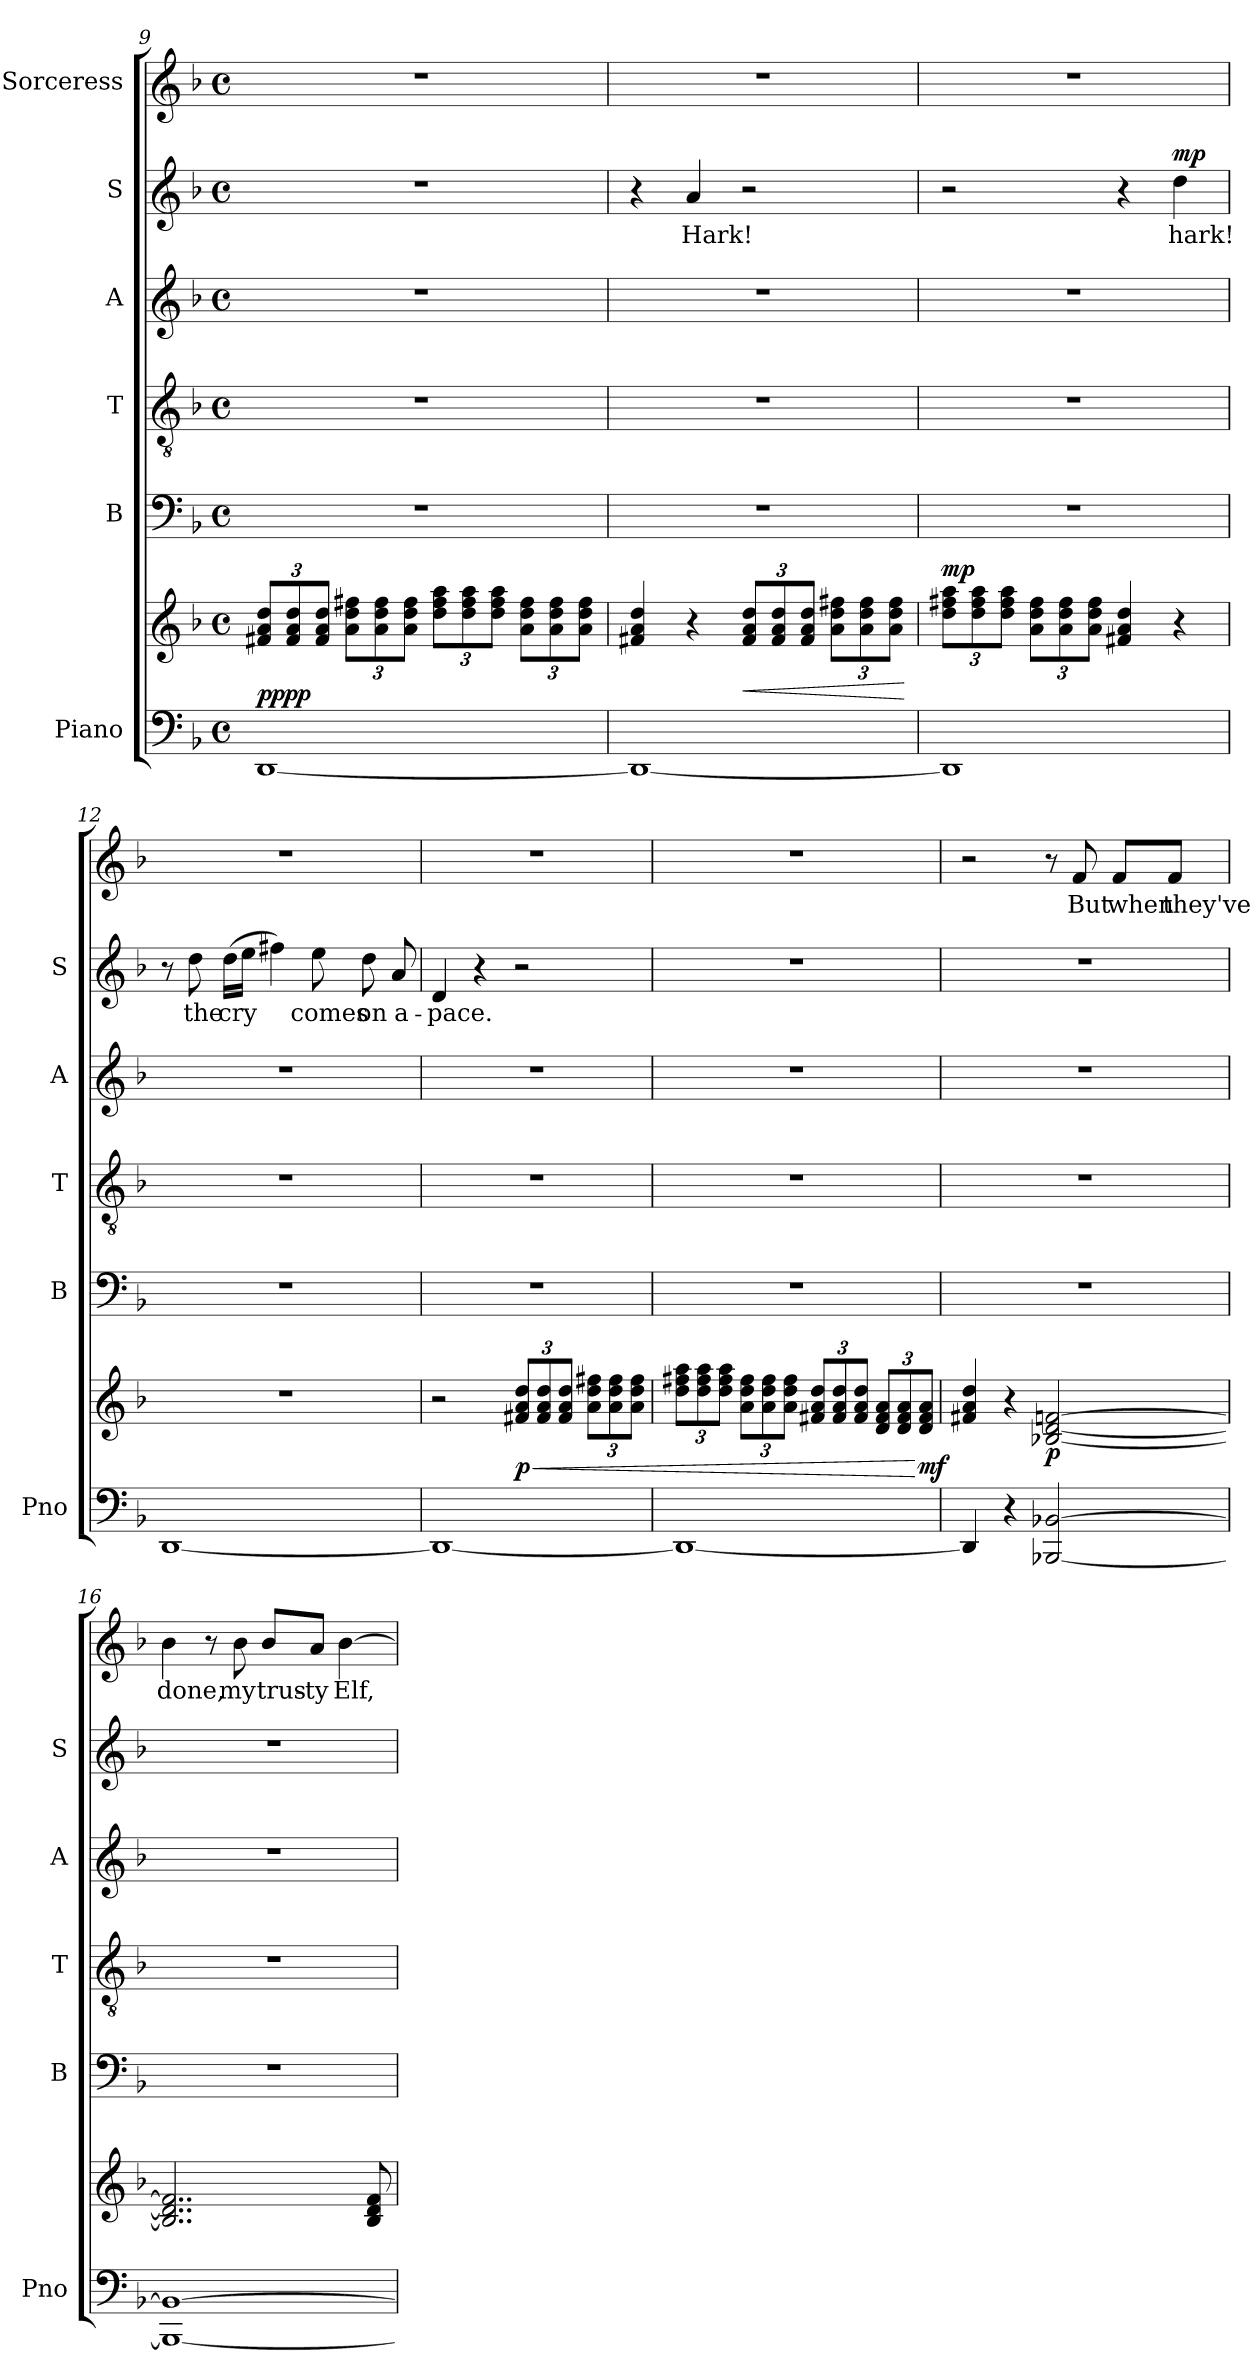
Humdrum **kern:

**kern	**kern	**dynam	**kern	**kern	**kern	**kern	**text	**dynam	**kern	**text
*part6	*part6	*part6	*part5	*part4	*part3	*part2	*part2	*part2	*part1	*part1
*staff7	*staff6	*staff6/7	*staff5	*staff4	*staff3	*staff2	*staff2	*staff2	*staff1	*staff1
*I"Piano	*	*	*I"B	*I"T	*I"A	*I"S	*	*	*I"Sorceress	*
*I'Pno	*	*	*I'B	*I'T	*I'A	*I'S	*	*	*	*
*clefF4	*clefG2	*	*clefF4	*clefGv2	*clefG2	*clefG2	*	*	*clefG2	*
*k[b-]	*k[b-]	*	*k[b-]	*k[b-]	*k[b-]	*k[b-]	*	*	*k[b-]	*
*M4/4	*M4/4	*	*M4/4	*M4/4	*M4/4	*M4/4	*	*	*M4/4	*
*met(c)	*met(c)	*	*met(c)	*met(c)	*met(c)	*met(c)	*	*	*met(c)	*
*	*Xbrackettup	*	*	*	*	*	*	*	*	*
=9	=9	=9	=9	=9	=9	=9	=9	=9	=9	=9
!	!	!LO:DY:a=2	!	!	!	!	!	!	!	!
!	!	!LO:DY:n=1:a	!	!	!	!	!	!	!	!
[1DD	12f#X/ 12a/ 12dd/L	pp pp	1r	1r	1r	1r	.	.	1r	.
.	12f#/ 12a/ 12dd/	.	.	.	.	.	.	.	.	.
.	12f#/ 12a/ 12dd/J	.	.	.	.	.	.	.	.	.
.	12a\ 12dd\ 12ff#X\L	.	.	.	.	.	.	.	.	.
.	12a\ 12dd\ 12ff#\	.	.	.	.	.	.	.	.	.
.	12a\ 12dd\ 12ff#\J	.	.	.	.	.	.	.	.	.
.	12dd\ 12ff#\ 12aa\L	.	.	.	.	.	.	.	.	.
.	12dd\ 12ff#\ 12aa\	.	.	.	.	.	.	.	.	.
.	12dd\ 12ff#\ 12aa\J	.	.	.	.	.	.	.	.	.
.	12a\ 12dd\ 12ff#\L	.	.	.	.	.	.	.	.	.
.	12a\ 12dd\ 12ff#\	.	.	.	.	.	.	.	.	.
.	12a\ 12dd\ 12ff#\J	.	.	.	.	.	.	.	.	.
=10	=10	=10	=10	=10	=10	=10	=10	=10	=10	=10
1DD_	4f#X/ 4a/ 4dd/	.	1r	1r	1r	4r	.	.	1r	.
!	!	!	!	!	!	!	!LO:LY:b	!	!	!
.	4r	.	.	.	.	4a/	Hark!	.	.	.
!	!	!LO:HP:b	!	!	!	!	!	!	!	!
.	12f#/ 12a/ 12dd/L	<	.	.	.	2r	.	.	.	.
.	12f#/ 12a/ 12dd/	.	.	.	.	.	.	.	.	.
.	12f#/ 12a/ 12dd/J	.	.	.	.	.	.	.	.	.
.	12a\ 12dd\ 12ff#X\L	.	.	.	.	.	.	.	.	.
.	12a\ 12dd\ 12ff#\	.	.	.	.	.	.	.	.	.
.	12a\ 12dd\ 12ff#\J	.	.	.	.	.	.	.	.	.
.	.	[	.	.	.	.	.	.	.	.
=11	=11	=11	=11	=11	=11	=11	=11	=11	=11	=11
!	!	!LO:DY:a	!	!	!	!	!	!	!	!
1DD]	12dd\ 12ff#X\ 12aa\L	mp	1r	1r	1r	2r	.	.	1r	.
.	12dd\ 12ff#\ 12aa\	.	.	.	.	.	.	.	.	.
.	12dd\ 12ff#\ 12aa\J	.	.	.	.	.	.	.	.	.
.	12a\ 12dd\ 12ff#\L	.	.	.	.	.	.	.	.	.
.	12a\ 12dd\ 12ff#\	.	.	.	.	.	.	.	.	.
.	12a\ 12dd\ 12ff#\J	.	.	.	.	.	.	.	.	.
.	4f#X/ 4a/ 4dd/	.	.	.	.	4r	.	.	.	.
!	!	!	!	!	!	!	!LO:LY:b	!LO:DY:a	!	!
.	4r	.	.	.	.	4dd\	hark!	mp	.	.
!!LO:LB:g=z
=12	=12	=12	=12	=12	=12	=12	=12	=12	=12	=12
[1DD	1r	.	1r	1r	1r	8r	.	.	1r	.
!	!	!	!	!	!	!	!LO:LY:b	!	!	!
.	.	.	.	.	.	8dd\	the	.	.	.
!	!	!	!	!	!	!	!LO:LY:b	!	!	!
.	.	.	.	.	.	(>16dd\LL	cry	.	.	.
.	.	.	.	.	.	16ee\JJ	.	.	.	.
.	.	.	.	.	.	4ff#X\)	.	.	.	.
!	!	!	!	!	!	!	!LO:LY:b	!	!	!
.	.	.	.	.	.	8ee\	comes	.	.	.
!	!	!	!	!	!	!	!LO:LY:b	!	!	!
.	.	.	.	.	.	8dd\	on	.	.	.
!	!	!	!	!	!	!	!LO:LY:b	!	!	!
.	.	.	.	.	.	8a/	a-	.	.	.
=13	=13	=13	=13	=13	=13	=13	=13	=13	=13	=13
!	!	!	!	!	!	!	!LO:LY:b	!	!	!
1DD_	2r	.	1r	1r	1r	4d/	-pace.	.	1r	.
.	.	.	.	.	.	4r	.	.	.	.
!	!	!LO:HP:b	!	!	!	!	!	!	!	!
!	!	!LO:DY:n=1:b	!	!	!	!	!	!	!	!
.	12f#X/ 12a/ 12dd/L	< p	.	.	.	2r	.	.	.	.
.	12f#/ 12a/ 12dd/	.	.	.	.	.	.	.	.	.
.	12f#/ 12a/ 12dd/J	.	.	.	.	.	.	.	.	.
.	12a\ 12dd\ 12ff#X\L	.	.	.	.	.	.	.	.	.
.	12a\ 12dd\ 12ff#\	.	.	.	.	.	.	.	.	.
.	12a\ 12dd\ 12ff#\J	.	.	.	.	.	.	.	.	.
=14	=14	=14	=14	=14	=14	=14	=14	=14	=14	=14
1DD_	12dd\ 12ff#X\ 12aa\L	.	1r	1r	1r	1r	.	.	1r	.
.	12dd\ 12ff#\ 12aa\	.	.	.	.	.	.	.	.	.
.	12dd\ 12ff#\ 12aa\J	.	.	.	.	.	.	.	.	.
.	12a\ 12dd\ 12ff#\L	.	.	.	.	.	.	.	.	.
.	12a\ 12dd\ 12ff#\	.	.	.	.	.	.	.	.	.
.	12a\ 12dd\ 12ff#\J	.	.	.	.	.	.	.	.	.
.	12f#X/ 12a/ 12dd/L	.	.	.	.	.	.	.	.	.
.	12f#/ 12a/ 12dd/	.	.	.	.	.	.	.	.	.
.	12f#/ 12a/ 12dd/J	.	.	.	.	.	.	.	.	.
.	12d/ 12f#/ 12a/L	.	.	.	.	.	.	.	.	.
.	12d/ 12f#/ 12a/	.	.	.	.	.	.	.	.	.
!	!	!LO:DY:n=1:b	!	!	!	!	!	!	!	!
.	12d/ 12f#/ 12a/J	[ mf	.	.	.	.	.	.	.	.
=15	=15	=15	=15	=15	=15	=15	=15	=15	=15	=15
4DD/]	4f#X/ 4a/ 4dd/	.	1r	1r	1r	1r	.	.	2r	.
4r	4r	.	.	.	.	.	.	.	.	.
!	!	!LO:DY:b	!	!	!	!	!	!	!	!
[2BBB-X/ [2BB-X/	[2B-X/ [2d/ [2fn/	p	.	.	.	.	.	.	8r	.
!	!	!	!	!	!	!	!	!	!	!LO:LY:b
.	.	.	.	.	.	.	.	.	8f/	But
!	!	!	!	!	!	!	!	!	!	!LO:LY:b
.	.	.	.	.	.	.	.	.	8f/L	when
!	!	!	!	!	!	!	!	!	!	!LO:LY:b
.	.	.	.	.	.	.	.	.	8f/J	they've
!!LO:LB:g=z
=16	=16	=16	=16	=16	=16	=16	=16	=16	=16	=16
!	!	!	!	!	!	!	!	!	!	!LO:LY:b
1BBB-_ 1BB-_	2..B-/] 2..d/] 2..f/]	.	1r	1r	1r	1r	.	.	4b-\	done,
.	.	.	.	.	.	.	.	.	8r	.
!	!	!	!	!	!	!	!	!	!	!LO:LY:b
.	.	.	.	.	.	.	.	.	8b-\	my
!	!	!	!	!	!	!	!	!	!	!LO:LY:b
.	.	.	.	.	.	.	.	.	8b-/L	trus-
!	!	!	!	!	!	!	!	!	!	!LO:LY:b
.	.	.	.	.	.	.	.	.	8a/J	-ty
!	!	!	!	!	!	!	!	!	!	!LO:LY:b
.	.	.	.	.	.	.	.	.	[4b-\	Elf,
.	8B-/ 8d/ 8f/	.	.	.	.	.	.	.	.	.
=	=	=	=	=	=	=	=	=	=	=
*-	*-	*-	*-	*-	*-	*-	*-	*-	*-	*-
